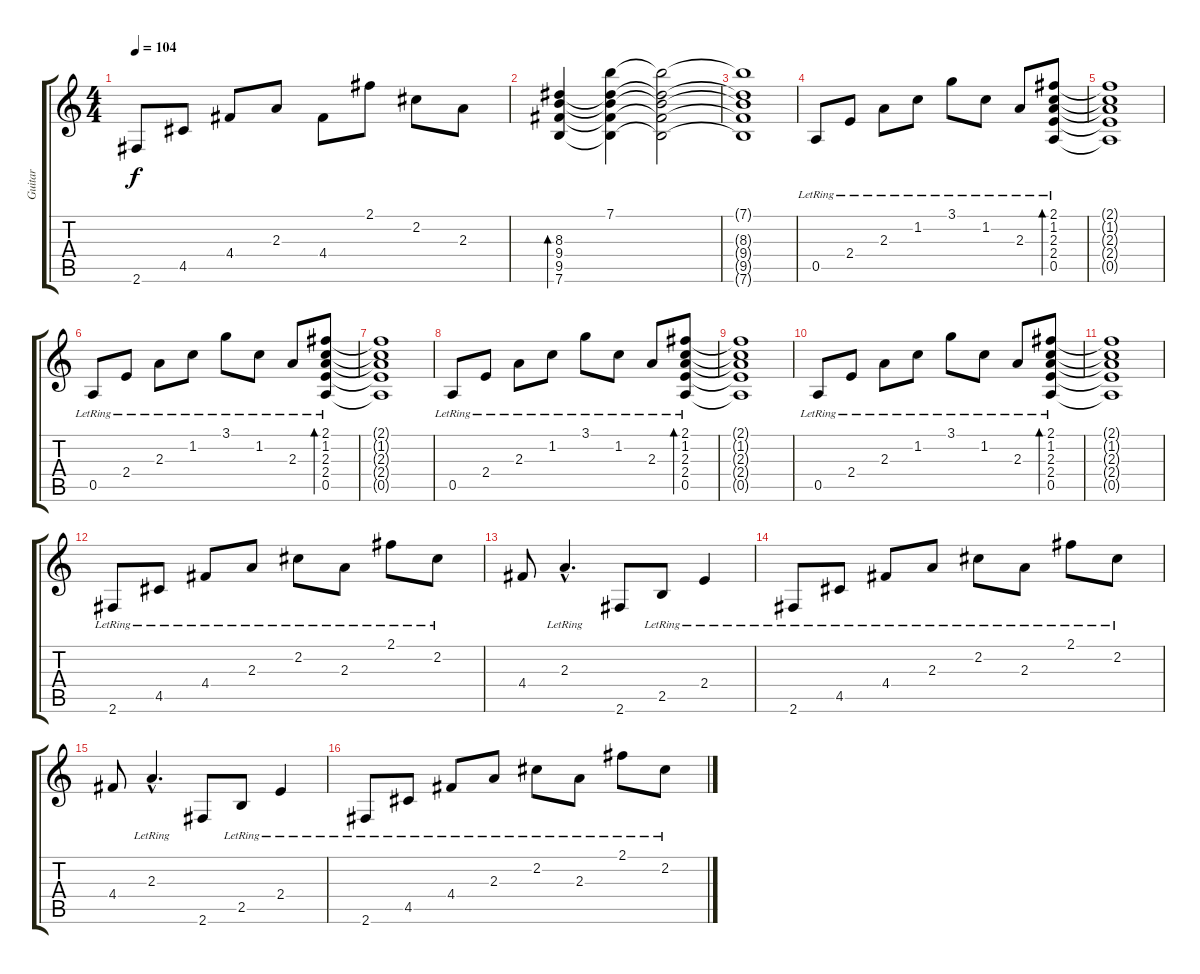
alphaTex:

\track ("Guitar" "Guitar") {instrument electricguitarjazz}
\staff {score tabs}
\tuning (E4 B3 G3 D3 A2 E2) {hide}
\ts (4 4)
\tempo 104
\clef g2
\ks c
2.6.8{dy f} 4.5.8 4.4.8 2.3.8 4.4.8 2.1.8 2.2.8 2.3.8 |
(8.3 9.4 9.5 7.6).4{bd 120} (7.1 8.3{t} 9.4{t} 9.5{t} 7.6{t}).4 (7.1{t} 8.3{t} 9.4{t} 9.5{t} 7.6{t}).2 |
(7.1{t} 8.3{t} 9.4{t} 9.5{t} 7.6{t}).1 |
0.5{lr}.8 2.4{lr}.8 2.3{lr}.8 1.2{lr}.8 3.1{lr}.8 1.2{lr}.8 2.3{lr}.8 (2.1{lr} 1.2{lr} 2.3{lr} 2.4{lr} 0.5{lr}).8{bd 60} |
(2.1{t} 1.2{t} 2.3{t} 2.4{t} 0.5{t}).1 |
0.5{lr}.8 2.4{lr}.8 2.3{lr}.8 1.2{lr}.8 3.1{lr}.8 1.2{lr}.8 2.3{lr}.8 (2.1{lr} 1.2{lr} 2.3{lr} 2.4{lr} 0.5{lr}).8{bd 60} |
(2.1{t} 1.2{t} 2.3{t} 2.4{t} 0.5{t}).1 |
0.5{lr}.8 2.4{lr}.8 2.3{lr}.8 1.2{lr}.8 3.1{lr}.8 1.2{lr}.8 2.3{lr}.8 (2.1{lr} 1.2{lr} 2.3{lr} 2.4{lr} 0.5{lr}).8{bd 60} |
(2.1{t} 1.2{t} 2.3{t} 2.4{t} 0.5{t}).1 |
0.5{lr}.8 2.4{lr}.8 2.3{lr}.8 1.2{lr}.8 3.1{lr}.8 1.2{lr}.8 2.3{lr}.8 (2.1{lr} 1.2{lr} 2.3{lr} 2.4{lr} 0.5{lr}).8{bd 60} |
(2.1{t} 1.2{t} 2.3{t} 2.4{t} 0.5{t}).1 |
2.6{lr}.8 4.5{lr}.8 4.4{lr}.8 2.3{lr}.8 2.2{lr}.8 2.3{lr}.8 2.1{lr}.8 2.2{lr}.8 |
4.4.8 2.3{hac lr}.4{d} 2.6.8 2.5{lr}.8 2.4{lr}.4 |
2.6{lr}.8 4.5{lr}.8 4.4{lr}.8 2.3{lr}.8 2.2{lr}.8 2.3{lr}.8 2.1{lr}.8 2.2{lr}.8 |
4.4.8 2.3{hac lr}.4{d} 2.6.8 2.5{lr}.8 2.4{lr}.4 |
2.6{lr}.8 4.5{lr}.8 4.4{lr}.8 2.3{lr}.8 2.2{lr}.8 2.3{lr}.8 2.1{lr}.8 2.2{lr}.8
